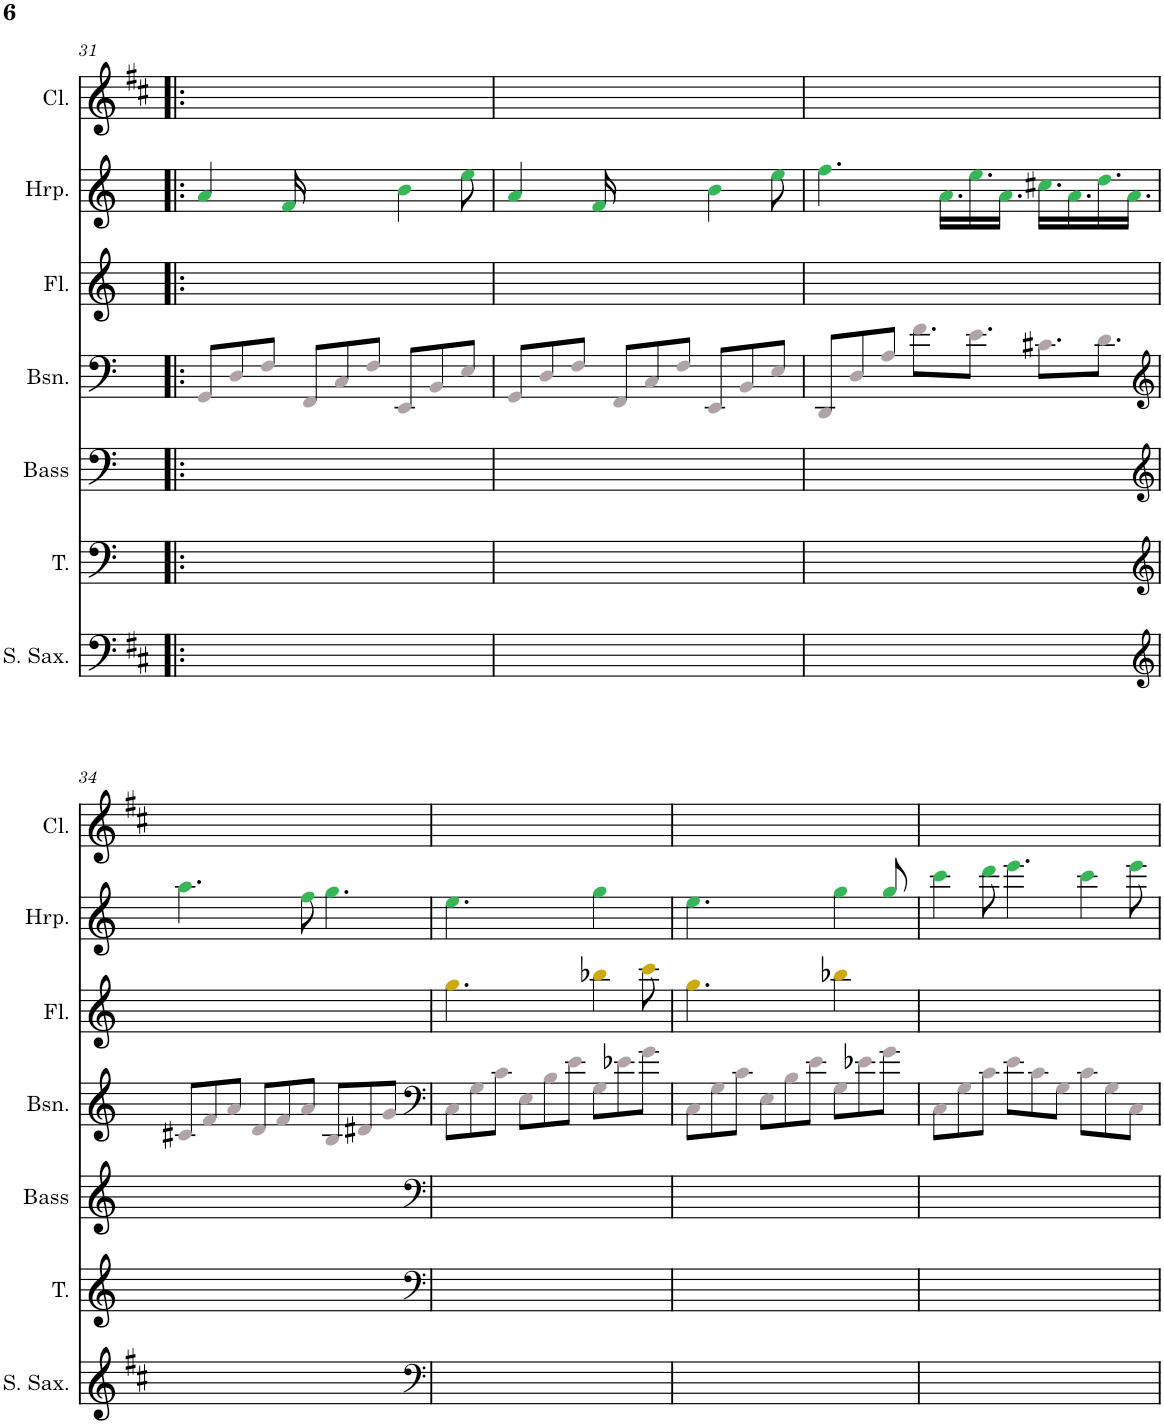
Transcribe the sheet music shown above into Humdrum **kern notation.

**kern	**kern	**kern	**kern	**kern	**kern	**kern
*part7	*part6	*part5	*part4	*part3	*part2	*part1
*staff7	*staff6	*staff5	*staff4	*staff3	*staff2	*staff1
*I"Soprano Saxophone	*I"Tenor	*I"Acoustic Bass	*I"Bassoon	*I"Flute	*I"Harp	*I"Clarinet
*I'S. Sax.	*I'T.	*I'Bass	*I'Bsn.	*I'Fl.	*I'Hrp.	*I'Cl.
!!LO:PB:g=z
*clefF4	*clefF4	*clefF4	*clefF4	*clefG2	*clefG2	*clefG2
*Trd1c2	*	*Trd7c12	*	*	*	*Trd1c2
*k[f#c#]	*k[]	*k[]	*k[]	*k[]	*k[]	*k[f#c#]
*M9/8	*M9/8	*M9/8	*M9/8	*M9/8	*M9/8	*M9/8
=31!|:	=31!|:	=31!|:	=31!|:	=31!|:	=31!|:	=31!|:
1ryy	1ryy	1ryy	8GGi/L	1ryy	4aj/	1ryy
.	.	.	8Di/	.	.	.
.	.	.	8Fi/J	.	16ryy	.
.	.	.	.	.	16fj/	.
.	.	.	8FFi/L	.	4.ryy	.
.	.	.	8Ci/	.	.	.
.	.	.	8Fi/J	.	.	.
.	.	.	8EEi/L	.	4bj\	.
.	.	.	8BBi/	.	.	.
8ryy	8ryy	8ryy	8Ei/J	8ryy	8eej\	8ryy
=32	=32	=32	=32	=32	=32	=32
1ryy	1ryy	1ryy	8GGi/L	1ryy	4aj/	1ryy
.	.	.	8Di/	.	.	.
.	.	.	8Fi/J	.	16ryy	.
.	.	.	.	.	16fj/	.
.	.	.	8FFi/L	.	4.ryy	.
.	.	.	8Ci/	.	.	.
.	.	.	8Fi/J	.	.	.
.	.	.	8EEi/L	.	4bj\	.
.	.	.	8BBi/	.	.	.
8ryy	8ryy	8ryy	8Ei/J	8ryy	8eej\	8ryy
=33	=33	=33	=33	=33	=33	=33
1ryy	1ryy	1ryy	8DDi/L	1ryy	4.ffj\	1ryy
.	.	.	8Di/	.	.	.
.	.	.	8Ai/J	.	.	.
.	.	.	8.fi\L	.	16.ryy	.
.	.	.	.	.	16.aj\LL	.
.	.	.	8.ei\J	.	16.eej\	.
.	.	.	.	.	16.aj\JJ	.
.	.	.	8.c#Xi\L	.	16.cc#Xj\LL	.
.	.	.	.	.	16.aj\	.
.	.	.	8.di\J	.	16.ddj\	.
8ryy	8ryy	8ryy	.	8ryy	.	8ryy
.	.	.	.	.	16.aj\JJ	.
!!LO:LB:g=z
=34	=34	=34	=34	=34	=34	=34
*clefG2	*clefG2	*clefG2	*clefG2	*	*	*
1ryy	1ryy	1ryy	8c#Xi/L	1ryy	4.aaj\	1ryy
.	.	.	8fi/	.	.	.
.	.	.	8ai/J	.	.	.
.	.	.	8di/L	.	4ryy	.
.	.	.	8fi/	.	.	.
.	.	.	8ai/J	.	8ffj\	.
.	.	.	8Bi/L	.	4.ggj\	.
.	.	.	8d#Xi/	.	.	.
8ryy	8ryy	8ryy	8gi/J	8ryy	.	8ryy
=35	=35	=35	=35	=35	=35	=35
*clefF4	*clefF4	*clefF4	*clefF4	*	*	*
1ryy	1ryy	1ryy	8Ci\L	4.ggZ\	4.eej\	1ryy
.	.	.	8Gi\	.	.	.
.	.	.	8ci\J	.	.	.
.	.	.	8Ei\L	4.ryy	4.ryy	.
.	.	.	8Bi\	.	.	.
.	.	.	8ei\J	.	.	.
.	.	.	8Gi\L	4bb-XZ\	4ggj\	.
.	.	.	8e-Xi\	.	.	.
8ryy	8ryy	8ryy	8gi\J	8cccZ\	8ryy	8ryy
=36	=36	=36	=36	=36	=36	=36
1ryy	1ryy	1ryy	8Ci\L	4.ggZ\	4.eej\	1ryy
.	.	.	8Gi\	.	.	.
.	.	.	8ci\J	.	.	.
.	.	.	8Ei\L	4.ryy	4.ryy	.
.	.	.	8Bi\	.	.	.
.	.	.	8ei\J	.	.	.
.	.	.	8Gi\L	4bb-XZ\	4ggj\	.
.	.	.	8e-Xi\	.	.	.
8ryy	8ryy	8ryy	8gi\J	8ryy	8ggj/	8ryy
=37	=37	=37	=37	=37	=37	=37
1ryy	1ryy	1ryy	8Ci\L	1ryy	4cccj\	1ryy
.	.	.	8Gi\	.	.	.
.	.	.	8ci\J	.	8dddj\	.
.	.	.	8ei\L	.	4.eeej\	.
.	.	.	8ci\	.	.	.
.	.	.	8Gi\J	.	.	.
.	.	.	8ci\L	.	4cccj\	.
.	.	.	8Gi\	.	.	.
8ryy	8ryy	8ryy	8Ci\J	8ryy	8eeej\	8ryy
=	=	=	=	=	=	=
*-	*-	*-	*-	*-	*-	*-
